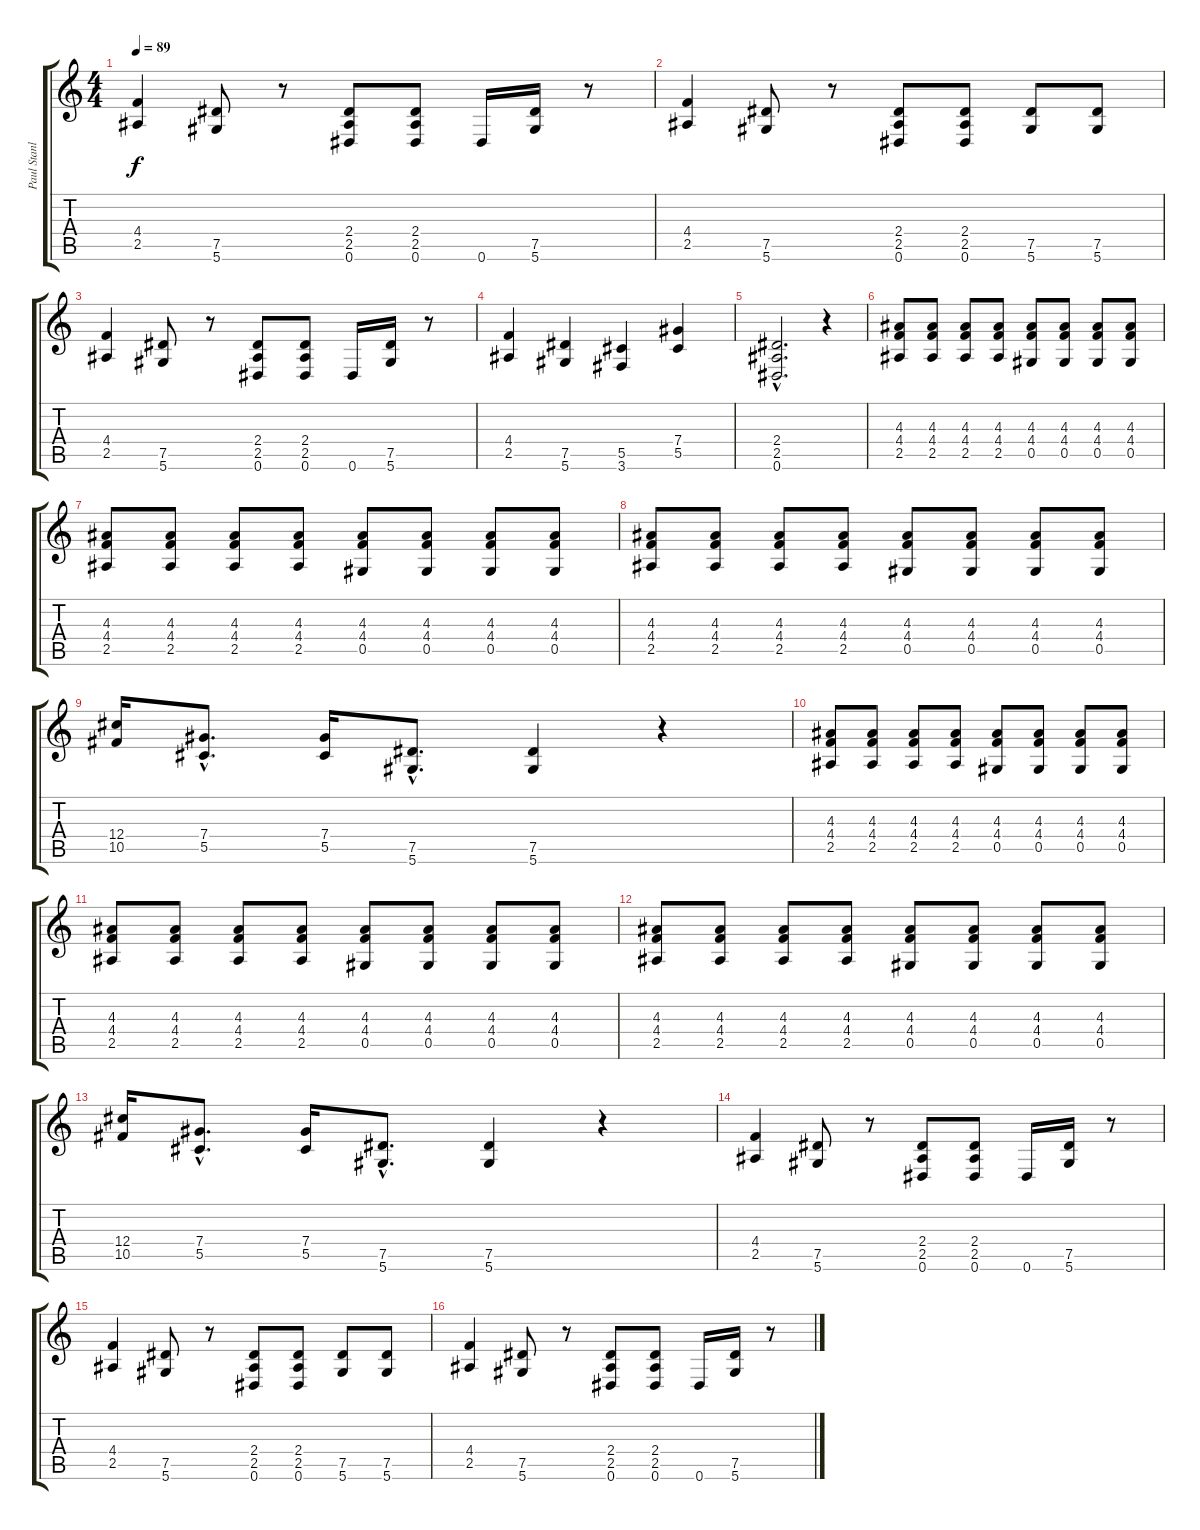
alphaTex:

\track ("Paul Stanley (The Starchild)" "Paul Stanl") {instrument distortionguitar}
\staff {score tabs}
\tuning (Eb4 Bb3 Gb3 Db3 Ab2 Eb2) {hide}
\ts (4 4)
\tempo 89
\clef g2
\ks c
(4.4 2.5).4{dy f} (7.5 5.6).8 r.8 (2.4 2.5 0.6).8 (2.4 2.5 0.6).8 0.6.16 (7.5 5.6).16 r.8 |
(4.4 2.5).4 (7.5 5.6).8 r.8 (2.4 2.5 0.6).8 (2.4 2.5 0.6).8 (7.5 5.6).8 (7.5 5.6).8 |
(4.4 2.5).4 (7.5 5.6).8 r.8 (2.4 2.5 0.6).8 (2.4 2.5 0.6).8 0.6.16 (7.5 5.6).16 r.8 |
(4.4 2.5).4 (7.5 5.6).4 (5.5 3.6).4 (7.4 5.5).4 |
(2.4{hac} 2.5{hac} 0.6{hac}).2{d} r.4 |
(4.3 4.4 2.5).8 (4.3 4.4 2.5).8 (4.3 4.4 2.5).8 (4.3 4.4 2.5).8 (4.3 4.4 0.5).8 (4.3 4.4 0.5).8 (4.3 4.4 0.5).8 (4.3 4.4 0.5).8 |
(4.3 4.4 2.5).8 (4.3 4.4 2.5).8 (4.3 4.4 2.5).8 (4.3 4.4 2.5).8 (4.3 4.4 0.5).8 (4.3 4.4 0.5).8 (4.3 4.4 0.5).8 (4.3 4.4 0.5).8 |
(4.3 4.4 2.5).8 (4.3 4.4 2.5).8 (4.3 4.4 2.5).8 (4.3 4.4 2.5).8 (4.3 4.4 0.5).8 (4.3 4.4 0.5).8 (4.3 4.4 0.5).8 (4.3 4.4 0.5).8 |
(12.4 10.5).16 (7.4{hac} 5.5{hac}).8{d} (7.4 5.5).16 (7.5{hac} 5.6{hac}).8{d} (7.5 5.6).4 r.4 |
(4.3 4.4 2.5).8 (4.3 4.4 2.5).8 (4.3 4.4 2.5).8 (4.3 4.4 2.5).8 (4.3 4.4 0.5).8 (4.3 4.4 0.5).8 (4.3 4.4 0.5).8 (4.3 4.4 0.5).8 |
(4.3 4.4 2.5).8 (4.3 4.4 2.5).8 (4.3 4.4 2.5).8 (4.3 4.4 2.5).8 (4.3 4.4 0.5).8 (4.3 4.4 0.5).8 (4.3 4.4 0.5).8 (4.3 4.4 0.5).8 |
(4.3 4.4 2.5).8 (4.3 4.4 2.5).8 (4.3 4.4 2.5).8 (4.3 4.4 2.5).8 (4.3 4.4 0.5).8 (4.3 4.4 0.5).8 (4.3 4.4 0.5).8 (4.3 4.4 0.5).8 |
(12.4 10.5).16 (7.4{hac} 5.5{hac}).8{d} (7.4 5.5).16 (7.5{hac} 5.6{hac}).8{d} (7.5 5.6).4 r.4 |
(4.4 2.5).4 (7.5 5.6).8 r.8 (2.4 2.5 0.6).8 (2.4 2.5 0.6).8 0.6.16 (7.5 5.6).16 r.8 |
(4.4 2.5).4 (7.5 5.6).8 r.8 (2.4 2.5 0.6).8 (2.4 2.5 0.6).8 (7.5 5.6).8 (7.5 5.6).8 |
(4.4 2.5).4 (7.5 5.6).8 r.8 (2.4 2.5 0.6).8 (2.4 2.5 0.6).8 0.6.16 (7.5 5.6).16 r.8
